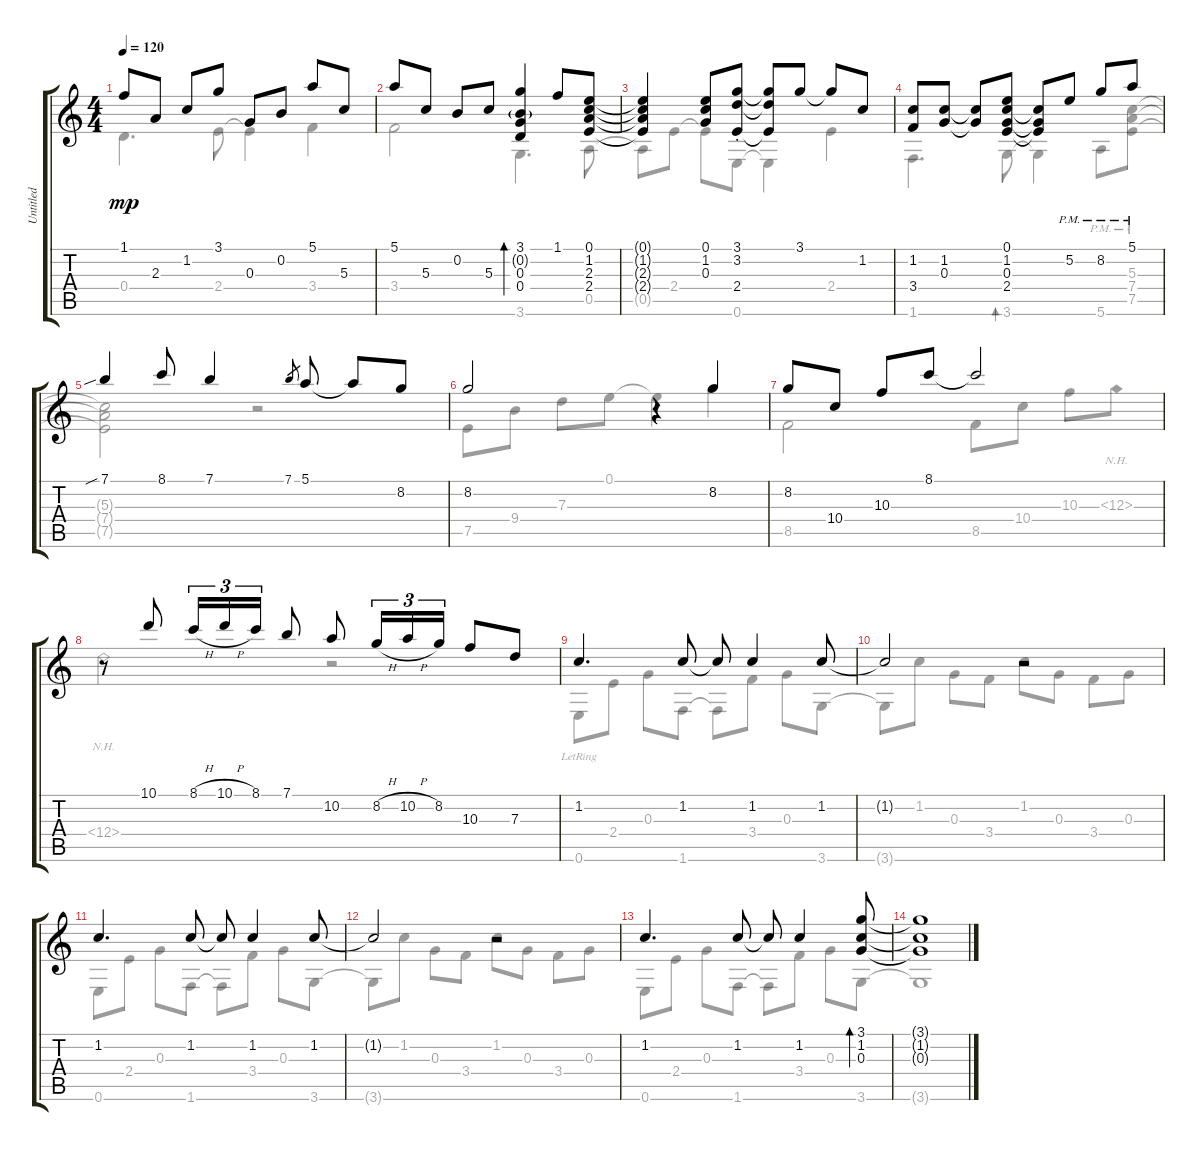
\track ("Untitled" "Untitled") {instrument acousticguitarsteel}
\staff {score tabs}
\tuning (E4 B3 G3 D3 A2 E2) {hide}
\voice
\ts (4 4)
\tempo 120
\clef g2
\ks c
1.1.8{dy mp} 2.3.8 1.2.8 3.1.8 0.3.8 0.2.8 5.1.8 5.3.8 |
5.1.8 5.3.8 0.2.8 5.3.8 (3.1 0.2{g} 0.3 0.4).4{bd 30} 1.1.8 (0.1 1.2 2.3 2.4).8 |
(0.1{t} 1.2{t} 2.3{t} 2.4{t}).4 (0.1 1.2 0.3).8 (3.1{st} 3.2{st} 2.4{st}).8 (3.1{t} 3.2{t} 2.4{t}).8 3.1.8 3.1{t}.8 1.2.8 |
(1.2 3.4).8 (1.2 0.3).8 (1.2{t} 0.3{t}).8 (0.1 1.2 0.3 2.4).8 (1.2{t} 0.3{t} 2.4{t}).8 5.2{pm}.8 8.2{pm}.8 5.1{pm}.8 |
7.1{sib}.4 8.1.8 7.1.4 7.1.8{gr} 5.1.8 5.1{t}.8 8.2.8 |
8.2.2 r.4 8.2.4 |
8.2.8 10.4.8 10.3.8 8.1.8 8.1{t}.2 |
r.8 10.1.8 8.1{h}.16{tu (3 2)} 10.1{h}.16{tu (3 2)} 8.1.16{tu (3 2)} 7.1.8 10.2.8 8.2{h}.16{tu (3 2)} 10.2{h}.16{tu (3 2)} 8.2.16{tu (3 2)} 10.3.8 7.3.8 |
1.2.4{d} 1.2.8 1.2{t}.8 1.2.4 1.2.8 |
1.2{t}.2 r.2 |
1.2.4{d} 1.2.8 1.2{t}.8 1.2.4 1.2.8 |
1.2{t}.2 r.2 |
1.2.4{d} 1.2.8 1.2{t}.8 1.2.4 (3.1 1.2 0.3).8{bd 30} |
(3.1{t} 1.2{t} 0.3{t}).1
\voice
\clef g2
\ottava regular
\simile none
\ks c
0.4.4{d dy mp} 2.4.8 2.4{t}.4 3.4.4 |
3.4.2 3.6.4{d} 0.5.8 |
0.5{t}.8 2.4.8 2.4{t}.8 0.6.8 0.6{t}.4 2.4.4 |
1.6.4{d} 3.6.8{bd 30} 3.6{t}.4 5.6{pm}.8 (5.3{pm} 7.4{pm} 7.5{pm}).8 |
(5.3{t} 7.4{t} 7.5{t}).2 r.2 |
7.5.8 9.4.8 7.3.8 0.1.8 0.1{t}.4 8.2.4 |
8.5.2 8.5.8 10.4.8 10.3.8 12.3{nh}.8 |
12.4{nh}.2 r.2 |
0.6{lr}.8 2.4.8 0.3.8 1.6.8 1.6{t}.8 3.4.8 0.3.8 3.6.8 |
3.6{t}.8 1.2.8 0.3.8 3.4.8 1.2.8 0.3.8 3.4.8 0.3.8 |
0.6.8 2.4.8 0.3.8 1.6.8 1.6{t}.8 3.4.8 0.3.8 3.6.8 |
3.6{t}.8 1.2.8 0.3.8 3.4.8 1.2.8 0.3.8 3.4.8 0.3.8 |
0.6.8 2.4.8 0.3.8 1.6.8 1.6{t}.8 3.4.8 0.3.8 3.6.8 |
3.6{t}.1
